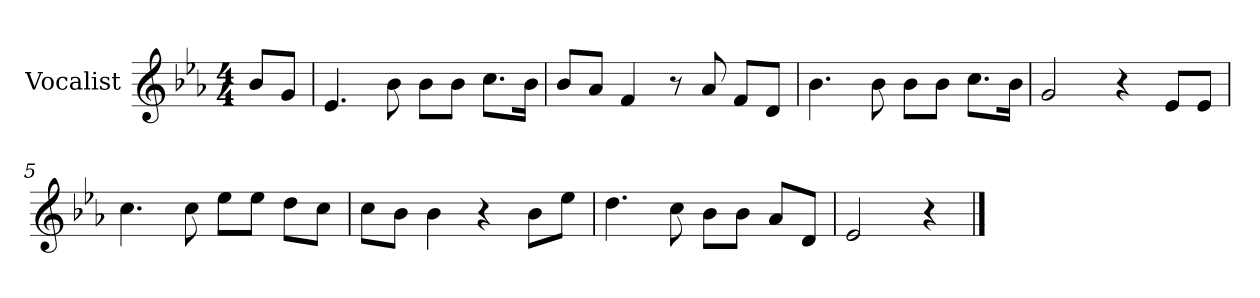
**kern
*part1
*staff1
*I"Vocalist
*k[b-e-a-]
*E-:
*M4/4
=
8b-L
8gJ
=1
4.e-
8b-
8b-L
8b-J
8.ccL
16b-Jk
=2
8b-L
8a-J
4f
8r
8a-
8fL
8dJ
=3
4.b-
8b-
8b-L
8b-J
8.ccL
16b-Jk
=4
2g
4r
8e-L
8e-J
=5
4.cc
8cc
8ee-L
8ee-J
8ddL
8ccJ
=6
8ccL
8b-J
4b-
4r
8b-L
8ee-J
=7
4.dd
8cc
8b-L
8b-J
8a-L
8dJ
=8
2e-
4r
==
*-
